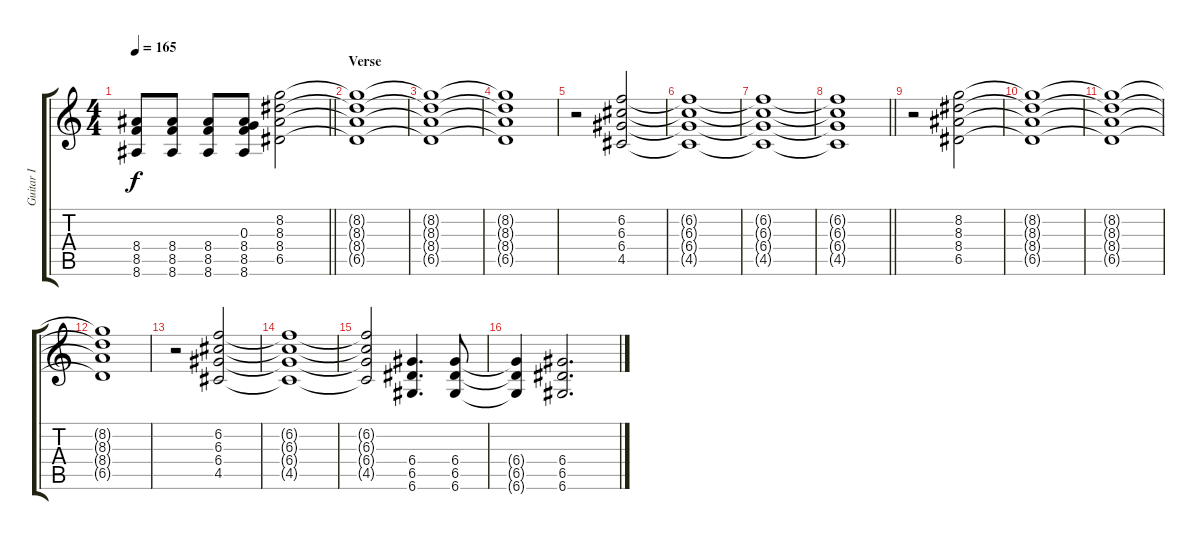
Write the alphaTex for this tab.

\track ("Guitar I" "Guitar I") {instrument distortionguitar}
\staff {score tabs}
\tuning (E4 B3 G3 D3 A2 D2) {hide}
\ts (4 4)
\tempo 165
\clef g2
\barLineRight lightlight
\ks c
(8.4 8.5 8.6).8{dy f} (8.4 8.5 8.6).8 (8.4 8.5 8.6).8 (0.3 8.4 8.5 8.6).8 (8.2 8.3 8.4 6.5).2{instrument electricguitarjazz} |
\section ("" "Verse")
(8.2{t} 8.3{t} 8.4{t} 6.5{t}).1 |
(8.2{t} 8.3{t} 8.4{t} 6.5{t}).1 |
(8.2{t} 8.3{t} 8.4{t} 6.5{t}).1 |
r.2 (6.2 6.3 6.4 4.5).2 |
(6.2{t} 6.3{t} 6.4{t} 4.5{t}).1 |
(6.2{t} 6.3{t} 6.4{t} 4.5{t}).1 |
\barLineRight lightlight
(6.2{t} 6.3{t} 6.4{t} 4.5{t}).1 |
r.2 (8.2 8.3 8.4 6.5).2 |
(8.2{t} 8.3{t} 8.4{t} 6.5{t}).1 |
(8.2{t} 8.3{t} 8.4{t} 6.5{t}).1 |
(8.2{t} 8.3{t} 8.4{t} 6.5{t}).1 |
r.2 (6.2 6.3 6.4 4.5).2 |
(6.2{t} 6.3{t} 6.4{t} 4.5{t}).1 |
(6.2{t} 6.3{t} 6.4{t} 4.5{t}).2 (6.4 6.5 6.6).4{d} (6.4 6.5 6.6).8 |
(6.4{t} 6.5{t} 6.6{t}).4 (6.4 6.5 6.6).2{d}
